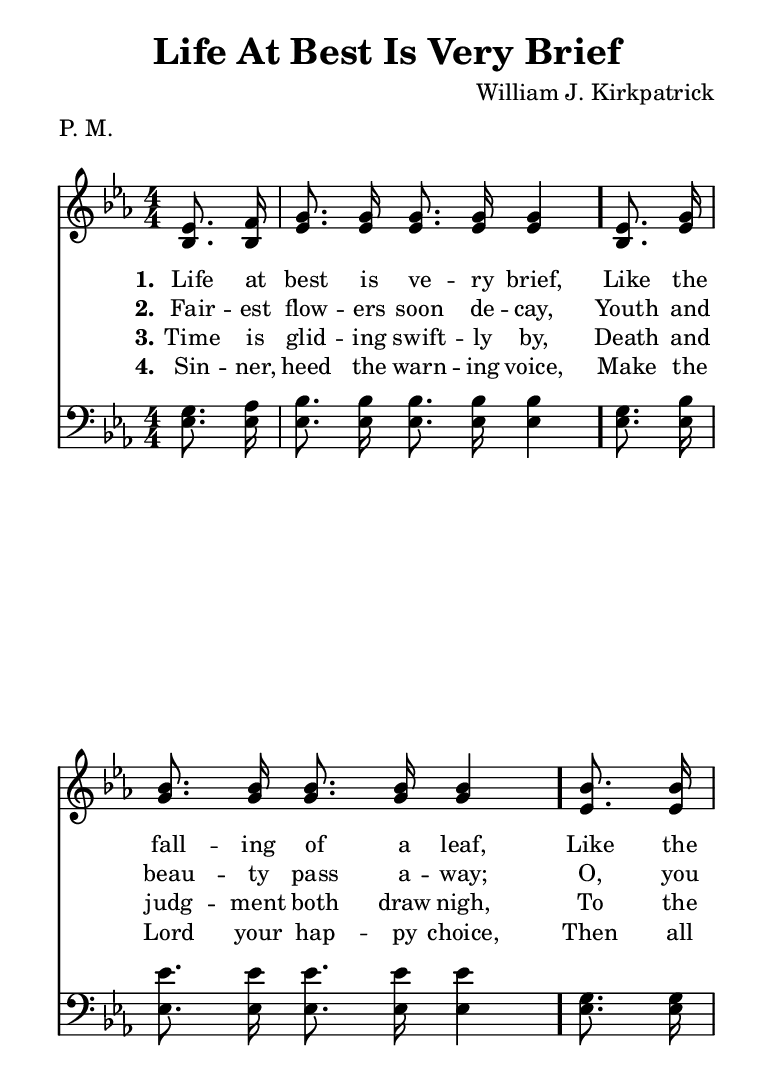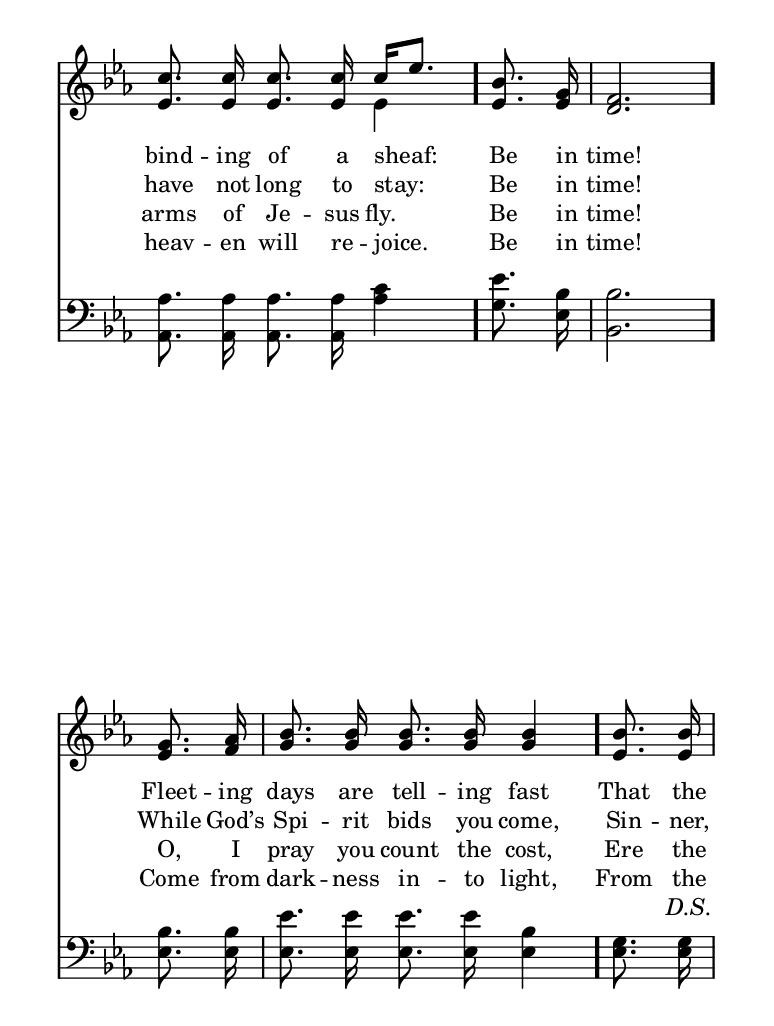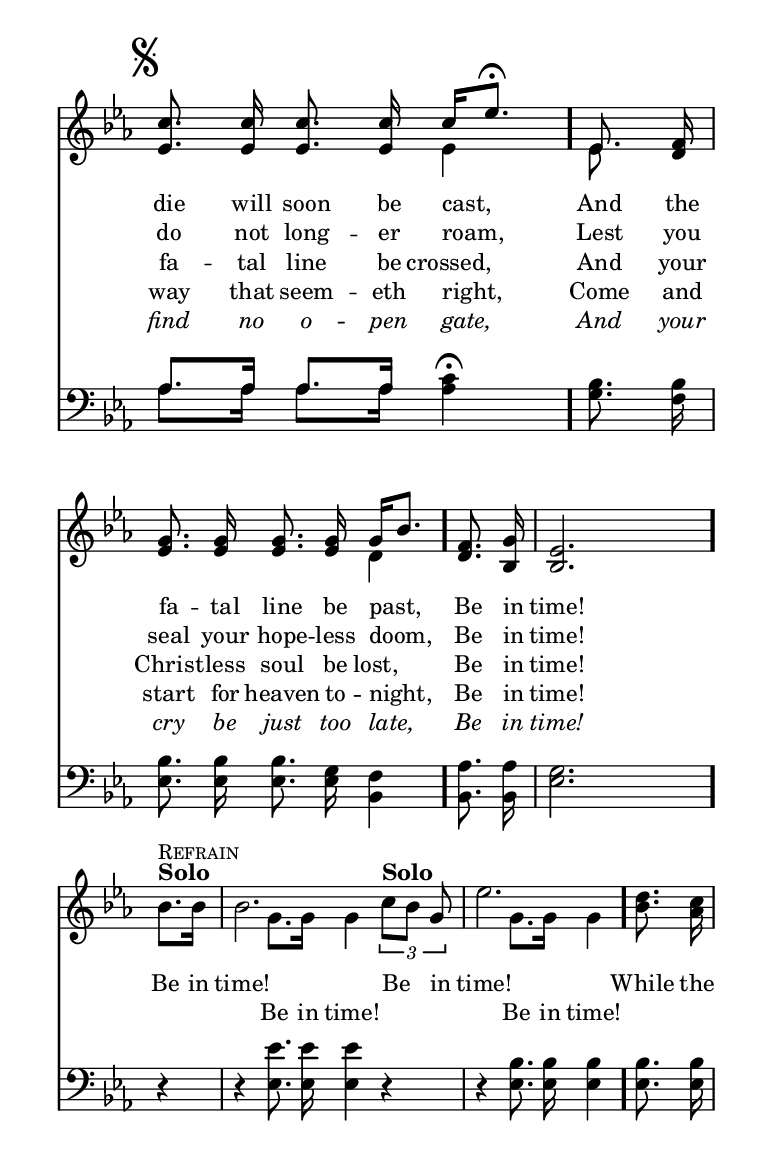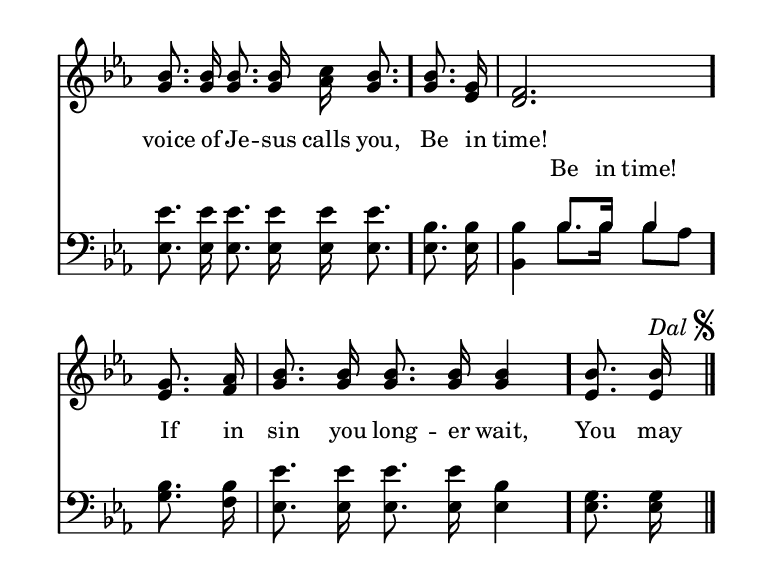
\include "common/global.ily"
\paper {
  \include "common/paper.ily"
  %ragged-bottom = ##t
  ragged-last-bottom = ##t
  systems-per-page = #(cond (is-eogsized 4) (#t #f))
  page-count = #(cond (is-eogsized 2) (#t #f))
  system-count = #(cond (is-eogsized 6) (#t #f))
}

\header{
  hymnnumber = "102"
  title = "Life At Best Is Very Brief"
  tunename = ""
  meter = "P. M."
  %poet = ""
  composer = "William J. Kirkpatrick"
  %copyright = ""
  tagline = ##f
}

% for fermata in MIDI
ta = { \tempo 4=80 }
tb = { \tempo 4=40 }
marksegno = { \mark \markup { \musicglyph #"scripts.segno" } }

patternAAds = { c8. c16 c8. c16 c4 }
patternAA = { \ta c8. c16 | \patternAAds }
patternABds = { \ta c8. c16 c8. c16 c16[ c8.] }
patternAB = { \ta c8. c16 \patternABds }
patternACds = { c8. c16 c8. c16 \tb c4 \ta }
patternAC = { \ta c8. c16 | \patternACds }

patternBA = { \ta c8. c16 | c2. }

patternCA = { \ta c8. c16 | c8. c16 c8. c16 c16 c8. }

lyricsInvis = { \override LyricText.stencil = ##f \override LyricHyphen.stencil = ##f }
lyricsVis = { \revert LyricText.stencil \revert LyricHyphen.stencil }

global = {
  \include "common/overrides.ily"
  \override Staff.TimeSignature.style = #'numbered
  \time 4/4
  \override Score.MetronomeMark.transparent = ##t % hide all fermata changes too
  \ta
  \key ees \major
  \partial 4
  \autoBeamOff
}

notesSoprano = {
\global
\relative c' {

  \changePitch \patternAA { ees f | g g g g g }
  \changePitch \patternAA { ees g | bes bes bes bes bes }
  \changePitch \patternAB { bes bes | c c c c c ees }
  \changePitch \patternBA { bes g | f }

  \changePitch \patternAA { g aes | bes bes bes bes bes}
  \changePitch \patternAB { bes bes | c c c c c ees \fermata }
  \changePitch \patternAB { ees, f | g g g g g bes }
  \changePitch \patternBA { f g | ees }

  << s^\markup { \small \caps "Refrain" }
  { bes'8. bes16 | bes2. \tuplet 3/2 { c8[ bes] g } | ees'2. } >>
  \changePitch \patternCA { d c | bes bes bes bes c bes }
  bes8. g16 | f2.
  \changePitch \patternAA { g aes | bes bes bes bes bes }
  bes8. bes16^\markup { \italic { Dal } \raise #1 \musicglyph #"scripts.segno" }

  \bar "|."

}
}

notesSopranoDS = {
\relative c'' {
  \changePitch \patternABds { c c c c c ees \fermata }
  \changePitch \patternAB { ees, f | g g g g g bes }
  \changePitch \patternBA { f g | ees }
}
}

notesAlto = {
\global
\relative e' {

  \changePitch \patternAA { bes bes | ees ees ees ees ees }
  \changePitch \patternAA { bes ees | g g g g g }
  \changePitch \patternAA { ees ees | ees ees ees ees ees }
  \changePitch \patternBA { ees ees | d }

  \changePitch \patternAA { ees f | g g g g g }
  \changePitch \patternAA { ees ees | ees ees ees ees ees }
  \changePitch \patternAA { ees d | ees ees ees ees d }
  \changePitch \patternBA { d bes | bes }

  r4 | r4 g'8. g16 g4 r4 | r4 g8. g16 g4
  \changePitch \patternCA { bes aes | g g g g aes g }
  g8. ees16 | d2.
  \changePitch \patternAA { ees f | g g g g g }
  ees8. ees16

}
}

notesAltoDS = {
\relative e' {
  \changePitch \patternAAds { ees ees ees ees ees }
  \changePitch \patternAA { ees d | ees ees ees ees d }
  \changePitch \patternBA { d bes | bes }
}
}

notesAltoSecond = {
\autoBeamOff
\relative e' {
\override NoteHead.font-size = #-4 {
\repeat unfold 29 \skip 4
bes4 c8. c16 bes4
}
}
}

notesTenor = {
\global
\relative a {

  \changePitch \patternAA { g aes | bes bes bes bes bes }
  \changePitch \patternAA { g bes | ees ees ees ees ees }
  \changePitch \patternAA { g, g | aes aes aes aes c }
  \changePitch \patternBA { ees bes | bes }

  \changePitch \patternAA { bes bes | ees ees ees ees bes }
  \changePitch \patternAA { g g | aes aes aes aes c }
  \changePitch \patternAA { bes bes | bes bes bes g f }
  \changePitch \patternBA { aes aes | g }

  r4 | r4 ees'8. ees16 ees4 r4 | r4 bes8. bes16 bes4
  \changePitch \patternCA { bes bes | ees ees ees ees ees ees }
  bes8. bes16 | bes4 bes8. bes16 bes4
  \changePitch \patternAA { bes bes | ees ees ees ees bes }
  g8. g16

}
}

notesTenorDS = {
\relative a {
  \changePitch \patternAAds { aes aes aes aes c }
  \changePitch \patternAA { bes bes | bes bes bes g f }
  \changePitch \patternBA { aes aes | g }
}
}

notesTenorSecond = {
\autoBeamOff
\relative a {
\override NoteHead.font-size = #-4 {
\repeat unfold 29 \skip 4
g4 aes8. aes16 g4
}
}
}

notesBass = {
\global
\relative f {

  \changePitch \patternAA { ees ees | ees ees ees ees ees }
  \changePitch \patternAA { ees ees | ees ees ees ees ees }
  \changePitch \patternAA { ees ees | aes, aes aes aes aes' }
  \changePitch \patternBA { g ees | bes }

  \changePitch \patternAA { ees ees | ees ees ees ees ees }
  \changePitch \patternAC { ees ees | aes aes aes aes aes \fermata }
  \changePitch \patternAA { g f | ees ees ees ees bes }
  \changePitch \patternBA { bes bes | ees }

  r4 | r4 ees8. ees16 ees4 r4 | r4 ees8. ees16 ees4
  \changePitch \patternCA { ees ees | ees ees ees ees ees ees }
  ees8. ees16 | bes4 bes'8. bes16 bes8[ aes8]
  \changePitch \patternAA { g f | ees ees ees ees ees }
  ees8. ees16

}
}

notesBassDS = {
\relative f {
  \changePitch \patternACds { aes aes aes aes aes }
  \changePitch \patternAA { g f | ees ees ees ees bes }
  \changePitch \patternBA { bes bes | ees }
}
}

notesBassSecond = {
\autoBeamOff
\relative f, {
\override NoteHead.font-size = #-4 {
\repeat unfold 21 \skip 4
aes8. aes16 aes8. aes16
}
}
}

Refrain = \lyricmode {

Be in time! Be in time! \bar "."
While the voice of Je -- sus calls you, \bar "."
Be in time! \bar "."
If in sin you long -- er wait, \bar "."
You may %{HIDE>%} \lyricsInvis %{<HIDE%} find no open gate,
And your cry be just too late,
Be in time! %{HIDE>%} \lyricsVis %{<HIDE%}

}

underWords = \lyricmode {

{ \repeat unfold 48 { \skip 4 } }
Be in time! Be in time!
{ \repeat unfold 11 { \skip 4 } }
Be in time!

}

segnoWords = \lyricmode {

{ \repeat unfold 32 { \skip 4 } }
\override LyricText #'font-shape = #'italic
D.S. find no o -- pen gate,
And your cry be just too late,
Be in time!

}

wordsA = \lyricmode {
\set stanza = "1."

Life at best is ve -- ry brief, \bar "."
Like the fall -- ing of a leaf, \bar "."
Like the bind -- ing of a sheaf: \bar "."
Be in time! \bar "."
Fleet -- ing days are tell -- ing fast \bar "."
That the %{HIDE>%} \marksegno %{<HIDE%} die will soon be cast, \bar "."
And the fa -- tal line be past, \bar "."
Be in time! \bar "."

}

wordsB = \lyricmode {
\set stanza = "2."

Fair -- est flow -- ers soon de -- cay,
Youth and beau -- ty pass a -- way;
O, you have not long to stay:
Be in time!
While God’s Spi -- rit bids you come,
Sin -- ner, do not long -- er roam,
Lest you seal your hope -- less doom,
Be in time!

\Refrain

}

wordsC = \lyricmode {
\set stanza = "3."

Time is glid -- ing swift -- ly by,
Death and judg -- ment both draw nigh,
To the arms of Je -- sus fly.
Be in time!
O, I pray you count the cost,
Ere the fa -- tal line be crossed,
And your Christ -- less soul be lost,
Be in time!

}

wordsD = \lyricmode {
\set stanza = "4."

Sin -- ner, heed the warn -- ing voice,
Make the Lord your hap -- py choice,
Then all heav -- en will re -- joice.
Be in time!
Come from dark -- ness in -- to light,
From the way that seem -- eth right,
Come and start for heaven to -- night,
Be in time!

}

music = \context ChoirStaff <<
    \context Staff = upper <<
      \set ChoirStaff.systemStartDelimiter = #'SystemStartBar
      \partcombine #'(2 . 9) \notesSoprano \notesAlto
      \context NullVoice = sopranos { \voiceOne << \notesSoprano >> }
      \context NullVoice = altos { \voiceTwo << \notesAlto >> }
      \context NullVoice = altosSecond { \voiceFour << \notesAltoSecond >> }
      \context Lyrics = one   \lyricsto sopranos \wordsA
      \context Lyrics = two   \lyricsto sopranos \wordsB
      \context Lyrics = three \lyricsto sopranos \wordsC
      \context Lyrics = four  \lyricsto sopranos \wordsD
    >>
    \new Lyrics \with { alignAboveContext = men } \lyricsto sopranos \segnoWords
    \context Staff = men <<
      \clef bass
      \partcombine #'(2 . 9) \notesTenor \notesBass
      \context NullVoice = tenors { \voiceOne << \notesTenor >> }
      \context NullVoice = tenorsSecond { \voiceThree << \notesTenorSecond >> }
      \context NullVoice = basses { \voiceTwo << \notesBass >> }
      \context NullVoice = bassesSecond { \voiceFour << \notesBassSecond >> }
    >>
    \context Lyrics = three  \lyricsto tenors \underWords % XXX this causes alignment issues with soprano words ("fly", "lost")
  >>

musicDS = \context ChoirStaff <<
    \context Staff = upper <<
      \set ChoirStaff.systemStartDelimiter = #'SystemStartBar
      \partcombine #'(2 . 9) \notesSoprano \notesAlto
      \context NullVoice = sopranos { \voiceOne { \notesSoprano \notesSopranoDS } }
      \context NullVoice = altos { \voiceTwo { \notesAlto \notesAltoDS } }
      \context NullVoice = altosSecond { \voiceFour << \notesAltoSecond >> }
    >>
    \context Staff = men <<
      \clef bass
      \partcombine #'(2 . 9) \notesTenor \notesBass
      \context NullVoice = tenors { \voiceOne { \notesTenor \notesTenorDS } }
      \context NullVoice = tenorsSecond { \voiceThree << \notesTenorSecond >> }
      \context NullVoice = basses { \voiceTwo { \notesBass \notesBassDS } }
      \context NullVoice = bassesSecond { \voiceFour << \notesBassSecond >> }
    >>
  >>

\score {
  \music
  \layout {
    \include "common/layout.ily"
  }
}

\score {
  \musicDS
  \midi{
    \include "common/midi.ily"
  }
}

\version "2.19.49"  % necessary for upgrading to future LilyPond versions.

% vi:set et ts=2 sw=2 ai nocindent syntax=lilypond:
